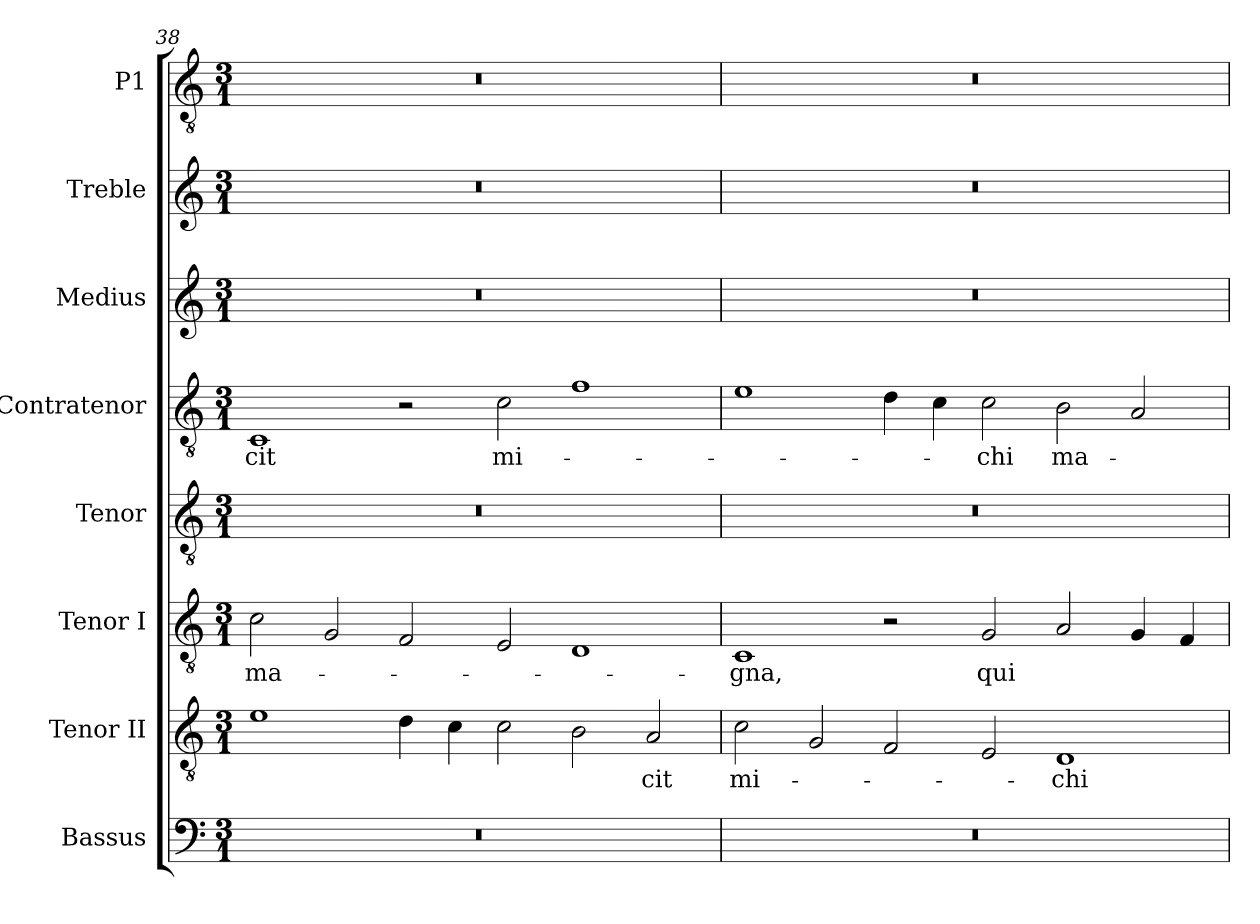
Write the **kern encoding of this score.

**kern	**kern	**text	**kern	**text	**kern	**kern	**text	**kern	**kern	**kern
*part8	*part7	*part7	*part6	*part6	*part5	*part4	*part4	*part3	*part2	*part1
*staff8	*staff7	*staff7	*staff6	*staff6	*staff5	*staff4	*staff4	*staff3	*staff2	*staff1
*I"Bassus	*I"Tenor II	*	*I"Tenor I	*	*I"Tenor	*I"Contratenor	*	*I"Medius	*I"Treble	*I"P1
*I'B.	*I'T II.	*	*I'T I.	*	*I'T.	*I'Ct.	*	*I'M.	*I'Tr.	*
*clefF4	*clefGv2	*	*clefGv2	*	*clefGv2	*clefGv2	*	*clefG2	*clefG2	*clefGv2
*	*ITrd7c12	*	*ITrd7c12	*	*ITrd7c12	*ITrd7c12	*	*	*	*ITrd7c12
*k[]	*k[]	*	*k[]	*	*k[]	*k[]	*	*k[]	*k[]	*k[]
*C:	*C:	*	*C:	*	*C:	*C:	*	*C:	*C:	*C:
*M3/1	*M3/1	*	*M3/1	*	*M3/1	*M3/1	*	*M3/1	*M3/1	*M3/1
=38	=38	=38	=38	=38	=38	=38	=38	=38	=38	=38
!LO:N:vis=1	!	!	!	!	!	!	!	!	!	!
!	!	!	!	!LO:LY:b:color=#000000	!LO:N:vis=1	!	!	!	!	!
!	!	!	!	!	!	!	!LO:LY:b:color=#000000	!LO:N:vis=1	!LO:N:vis=1	!LO:N:vis=1
0.r	1Ei	.	2Ci\	ma-	0.r	1CCi	-cit	0.r	0.r	0.r
.	.	.	2GGi/	.	.	.	.	.	.	.
.	4Di\	.	2FFi/	.	.	2r	.	.	.	.
.	4Ci\	.	.	.	.	.	.	.	.	.
!	!	!	!	!	!	!	!LO:LY:b:color=#000000	!	!	!
.	2Ci\	.	2EEi/	.	.	2Ci\	mi-	.	.	.
.	2BBi\	.	1DDi	.	.	1Fi	.	.	.	.
!	!	!LO:LY:b:color=#000000	!	!	!	!	!	!	!	!
.	2AAi/	-cit	.	.	.	.	.	.	.	.
!!LO:LB:g=z
=39`	=39`	=39`	=39`	=39`	=39`	=39`	=39`	=39`	=39`	=39`
!LO:N:vis=1	!	!	!	!	!	!	!	!	!	!
!	!	!LO:LY:b:color=#000000	!	!	!	!	!	!	!	!
!	!	!	!	!LO:LY:b:color=#000000	!LO:N:vis=1	!	!	!LO:N:vis=1	!LO:N:vis=1	!LO:N:vis=1
0.r	2Ci\	mi-	1CCi	-gna,	0.r	1Ei	.	0.r	0.r	0.r
.	2GGi/	.	.	.	.	.	.	.	.	.
.	2FFi/	.	2r	.	.	4Di\	.	.	.	.
.	.	.	.	.	.	4Ci\	.	.	.	.
!	!	!	!	!LO:LY:b:color=#000000	!	!	!	!	!	!
!	!	!	!	!	!	!	!LO:LY:b:color=#000000	!	!	!
.	2EEi/	.	2GGi/	qui	.	2Ci\	-chi	.	.	.
!	!	!LO:LY:b:color=#000000	!	!	!	!	!	!	!	!
!	!	!	!	!	!	!	!LO:LY:b:color=#000000	!	!	!
.	1DDi	-chi	2AAi/	.	.	2BBi\	ma-	.	.	.
.	.	.	4GGi/	.	.	2AAi/	.	.	.	.
.	.	.	4FFi/	.	.	.	.	.	.	.
=`	=`	=`	=`	=`	=`	=`	=`	=`	=`	=`
*-	*-	*-	*-	*-	*-	*-	*-	*-	*-	*-
